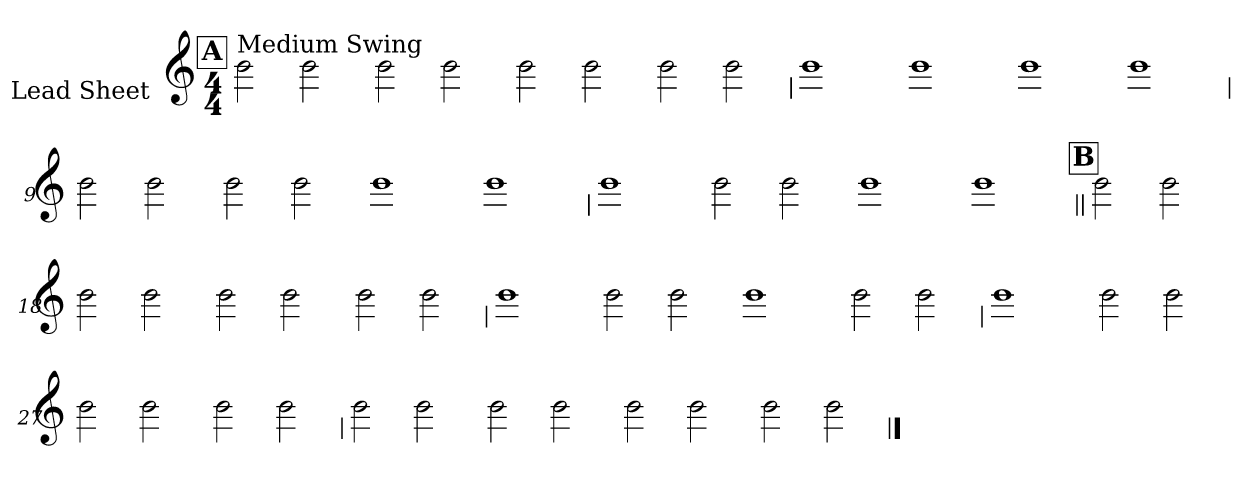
**kern
*part1
*staff1
*I"Lead Sheet
*stria0
*clefG2
*k[]
*C:
*M4/4
!!LO:REH:place=s1:a:t=A
=1||
!LO:TX:a:t=Medium Swing
2b
2b
=2-
2b
2b
=3-
2b
2b
=4-
2b
2b
!!LO:LB:g=z
=5
1b
=6-
1b
=7-
1b
=8-
1b
!!LO:LB:g=z
=9
2b
2b
=10-
2b
2b
=11-
1b
=12-
1b
!!LO:LB:g=z
=13
1b
=14-
2b
2b
=15-
1b
=16-
1b
!!LO:LB:g=z
!!LO:REH:place=s1:a:t=B
=17||
2b
2b
=18-
2b
2b
=19-
2b
2b
=20-
2b
2b
!!LO:LB:g=z
=21
1b
=22-
2b
2b
=23-
1b
=24-
2b
2b
!!LO:LB:g=z
=25
1b
=26-
2b
2b
=27-
2b
2b
=28-
2b
2b
!!LO:LB:g=z
=29
2b
2b
=30-
2b
2b
=31-
2b
2b
=32-
2b
2b
==
*-
